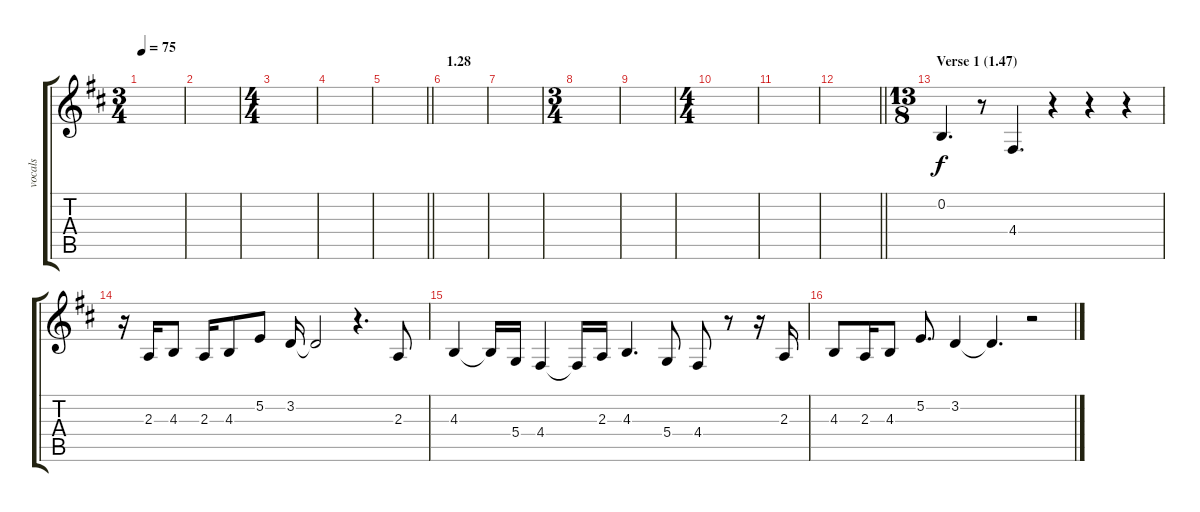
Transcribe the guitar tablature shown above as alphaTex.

\track ("vocals" "vocals") {instrument clarinet}
\staff {score tabs}
\tuning (E4 B3 G3 D3 A2 E2) {hide}
\ts (3 4)
\tempo 75
\clef g2
\ks d
|
|
\ts (4 4)
|
|
\barLineRight lightlight
|
\section ("" "1.28")
|
|
\ts (3 4)
|
|
\ts (4 4)
|
|
\barLineRight lightlight
|
\ts (13 8)
\section ("" "Verse 1 (1.47)")
0.2.4{d} r.8 4.4.4{d} r.4 r.4 r.4 |
r.16 2.3.16 4.3.8 2.3.16 4.3.8 5.2.8 3.2.16 3.2{t}.2 r.4{d} 2.3.8 |
4.3.4 4.3{t}.16 5.4.16 4.4.4 4.4{t}.16 2.3.16 4.3.4{d} 5.4.8 4.4.8 r.8 r.16 2.3.16 |
4.3.8 2.3.16 4.3.8 5.2.8{d} 3.2.4 3.2{t}.4{d} r.2
